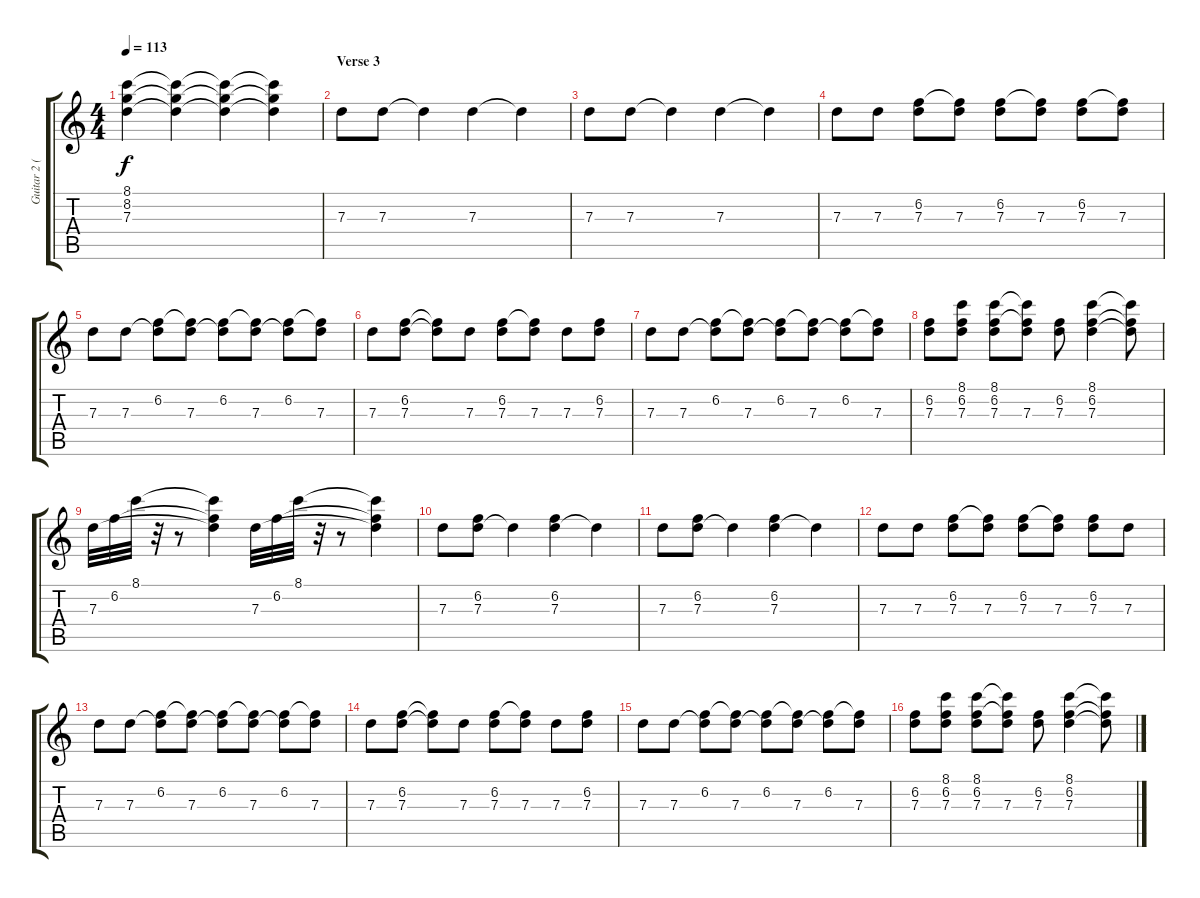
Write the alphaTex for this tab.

\track ("Guitar 2 (Paul)" "Guitar 2 (") {instrument acousticguitarsteel}
\staff {score tabs}
\tuning (E4 B3 G3 D3 A2 E2) {hide}
\ts (4 4)
\tempo 113
\clef g2
\ks c
(8.1 8.2 7.3).4{dy f} (8.1{t} 8.2{t} 7.3{t}).4 (8.1{t} 8.2{t} 7.3{t}).4 (8.1{t} 8.2{t} 7.3{t}).4 |
\section ("" "Verse 3")
7.3.8{volume 13 balance 5} 7.3.8 7.3{t}.4 7.3.4 7.3{t}.4 |
7.3.8 7.3.8 7.3{t}.4 7.3.4 7.3{t}.4 |
7.3.8 7.3.8 (6.2 7.3).8 (6.2{t} 7.3).8 (6.2 7.3).8 (6.2{t} 7.3).8 (6.2 7.3).8 (6.2{t} 7.3).8 |
7.3.8 7.3.8 (6.2 7.3{t}).8 (6.2{t} 7.3).8 (6.2 7.3{t}).8 (6.2{t} 7.3).8 (6.2 7.3{t}).8 (6.2{t} 7.3).8 |
7.3.8 (6.2 7.3).8 (6.2{t} 7.3{t}).8 7.3.8 (6.2 7.3).8 (6.2{t} 7.3).8 7.3.8 (6.2 7.3).8 |
7.3.8 7.3.8 (6.2 7.3{t}).8 (6.2{t} 7.3).8 (6.2 7.3{t}).8 (6.2{t} 7.3).8 (6.2 7.3{t}).8 (6.2{t} 7.3).8 |
(6.2 7.3).8 (8.1 6.2 7.3).8 (8.1 6.2 7.3).8 (8.1{t} 6.2{t} 7.3).8 (6.2 7.3).8 (8.1 6.2 7.3).4 (8.1{t} 6.2{t} 7.3{t}).8 |
7.3.32 6.2.32 8.1.32 r.32 r.8 (8.1{t} 6.2{t} 7.3{t}).4 7.3.32 6.2.32 8.1.32 r.32 r.8 (8.1{t} 6.2{t} 7.3{t}).4 |
7.3.8 (6.2 7.3).8 7.3{t}.4 (6.2 7.3).4 7.3{t}.4 |
7.3.8 (6.2 7.3).8 7.3{t}.4 (6.2 7.3).4 7.3{t}.4 |
7.3.8 7.3.8 (6.2 7.3).8 (6.2{t} 7.3).8 (6.2 7.3).8 (6.2{t} 7.3).8 (6.2 7.3).8 7.3.8 |
7.3.8 7.3.8 (6.2 7.3{t}).8 (6.2{t} 7.3).8 (6.2 7.3{t}).8 (6.2{t} 7.3).8 (6.2 7.3{t}).8 (6.2{t} 7.3).8 |
7.3.8 (6.2 7.3).8 (6.2{t} 7.3{t}).8 7.3.8 (6.2 7.3).8 (6.2{t} 7.3).8 7.3.8 (6.2 7.3).8 |
7.3.8 7.3.8 (6.2 7.3{t}).8 (6.2{t} 7.3).8 (6.2 7.3{t}).8 (6.2{t} 7.3).8 (6.2 7.3{t}).8 (6.2{t} 7.3).8 |
(6.2 7.3).8 (8.1 6.2 7.3).8 (8.1 6.2 7.3).8 (8.1{t} 6.2{t} 7.3).8 (6.2 7.3).8 (8.1 6.2 7.3).4 (8.1{t} 6.2{t} 7.3{t}).8
